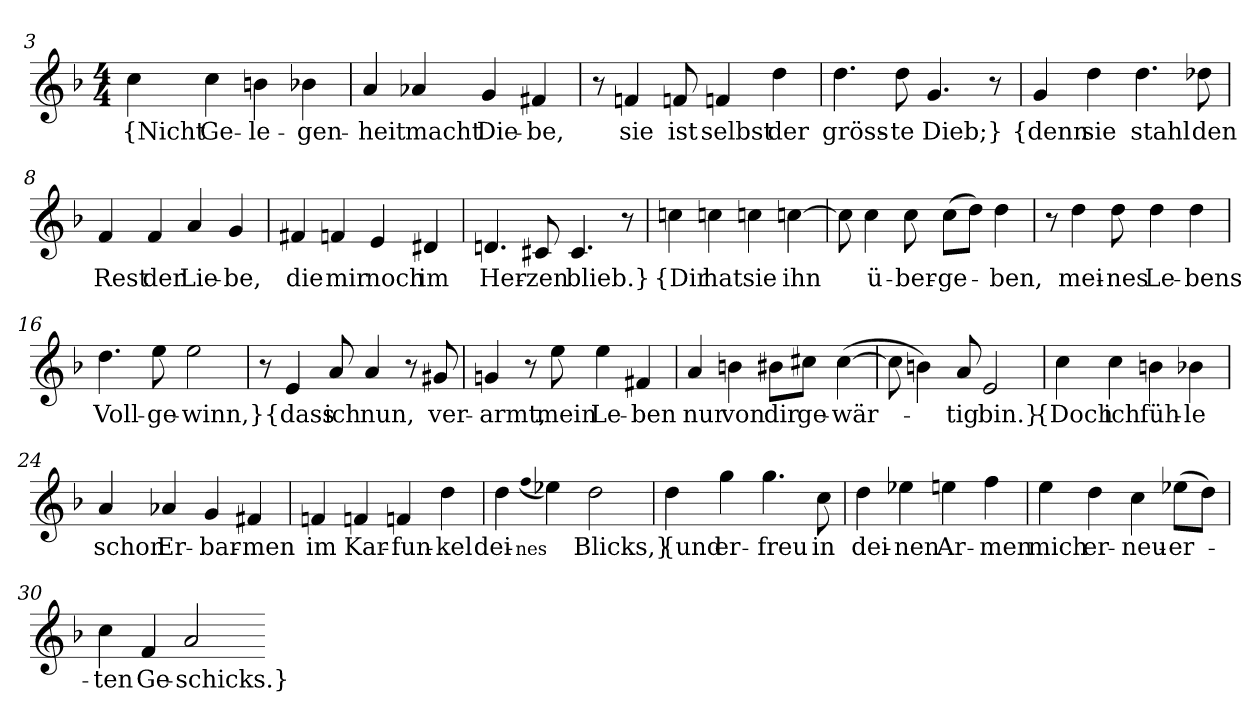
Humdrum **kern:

**kern	**text
*part1	*part1
*staff1	*staff1
*clefG2	*
*k[b-]	*
*M4/4	*
=3	=3
4cc	{Nicht
4cc	Ge-
4bn	-le-
4b-X	-gen-
=4	=4
4a	-heit
4a-X	macht
4g	Die-
4f#X	-be,
=5	=5
8r	.
4fn	sie
8fn	ist
4fn	selbst
4dd	der
=6	=6
4.dd	gröss-
8dd	-te
4.g	Dieb;}
8r	.
=7	=7
4g	{denn
4dd	sie
4.dd	stahl
8dd-X	den
=8	=8
4f	Rest
4f	der
4a	Lie-
4g	-be,
=9	=9
4f#X	die
4fn	mir
4e	noch
4d#X	im
=10	=10
4.dn	Her-
8c#X	-zen
4.c#	blieb.}
8r	.
=13	=13
4ccn	{Dir
4ccn	hat
4ccn	sie
[4ccn	ihn
=14	=14
8ccn]	.
4cc	ü-
8cc	-ber-
(8cc\L	-ge-
8dd\J)	.
4dd	-ben,
=15	=15
8r	.
4dd	mei-
8dd	-nes
4dd	Le-
4dd	-bens
=16	=16
4.dd	Voll-
8ee	-ge-
2ee	-winn,}
=17	=17
8r	.
4e	{dass
8a	ich
4a	nun,
8r	.
8g#X	ver-
=18	=18
4gn	-armt,
8r	.
8ee	mein
4ee	Le-
4f#X	-ben
=19	=19
4a	nur
4bn	von
8b#X\L	dir
8cc#X\J	ge-
([4cc#	-wär-
=20	=20
8cc#]	.
4bn)	.
8a	-tig
2e	bin.}
=23	=23
4cc	{Doch
4cc	ich
4bn	füh-
4b-X	-le
=24	=24
4a	schon
4a-X	Er-
4g	-bar-
4f#X	men
=25	=25
4fn	im
4fn	Kar-
4fn	-fun-
4dd	-kel
=26	=26
4dd	dei-
(qff	-nes
4ee-X)	.
2dd	Blicks,}
=27	=27
4dd	{und
4gg	er-
4.gg	-freu
8cc	in
=28	=28
4dd	dei-
4ee-X	-nen
4een	Ar-
4ff	-men
=29	=29
4ee	mich
4dd	er-
4cc	-neu-
(8ee-X\L	-er-
8dd\J)	.
=30	=30
4cc	-ten
4f	Ge-
2a	-schicks.}
=-	=-
*-	*-
